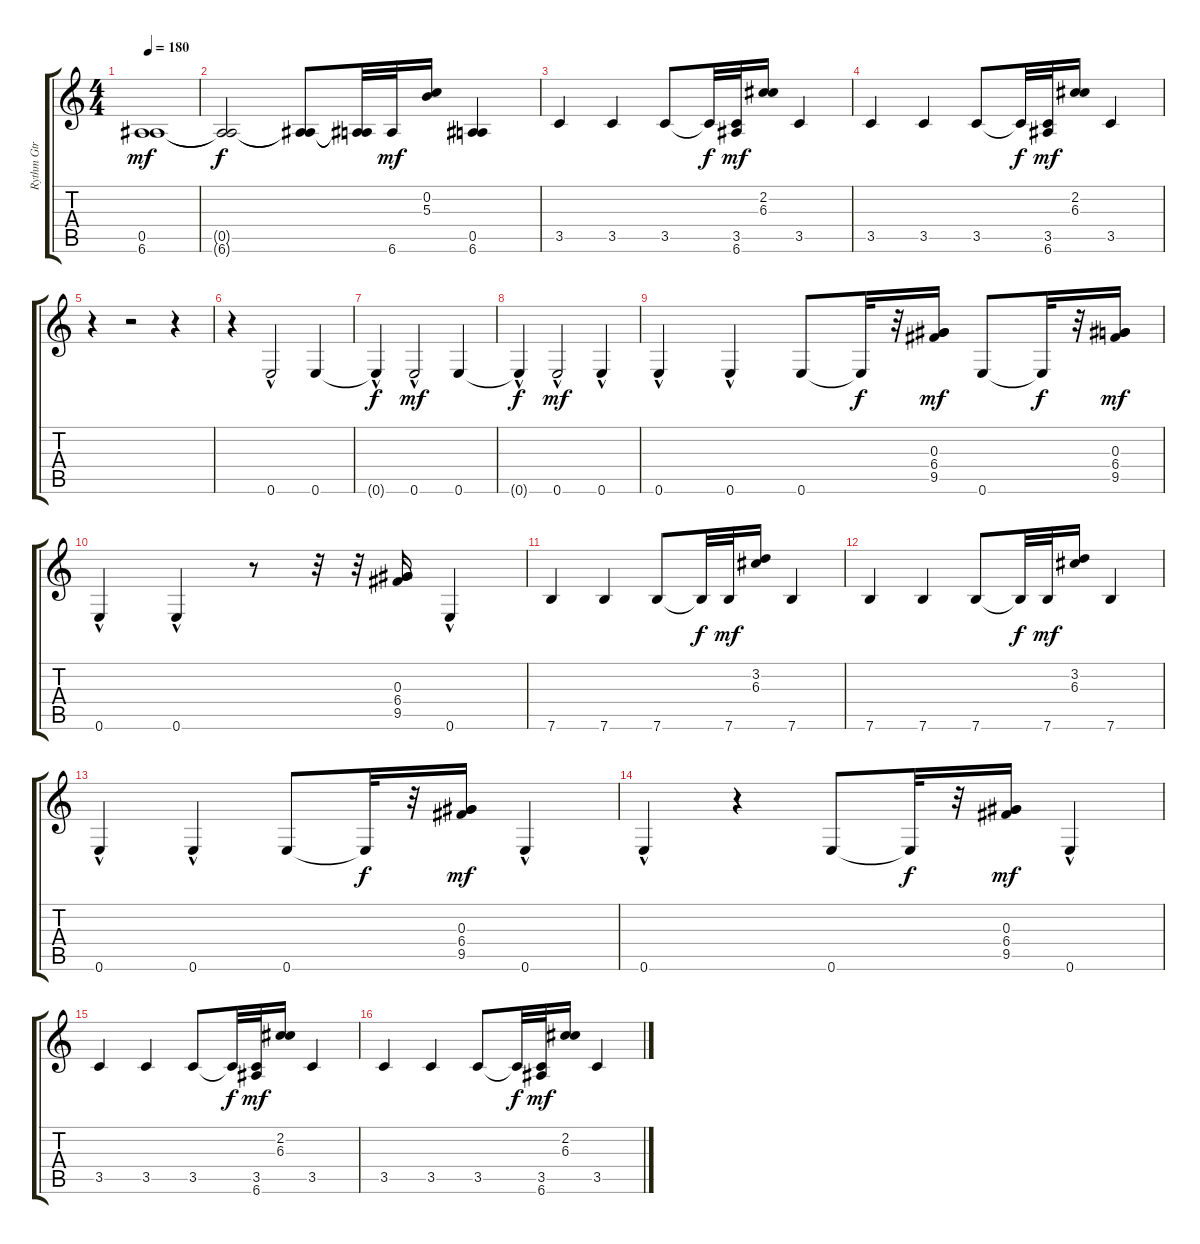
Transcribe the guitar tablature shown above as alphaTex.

\track ("Rythm Gtr Nylon Bk32" "Rythm Gtr ") {instrument acousticguitarnylon}
\staff {score tabs}
\tuning (E4 B3 G3 D3 A2 E2) {hide}
\ts (4 4)
\tempo 180
\clef g2
\ks c
(0.5 6.6).1{dy mf} |
(0.5{t} 6.6{t}).2{dy f} (0.5{t} 6.6{t}).8 (0.5{t} 6.6{t}).32 6.6.32{dy mf} (0.2 5.3).16 (0.5 6.6).4 |
3.5.4 3.5.4 3.5.8 3.5{t}.32{dy f} (3.5 6.6).32{dy mf} (2.2 6.3).16 3.5.4 |
3.5.4 3.5.4 3.5.8 3.5{t}.32{dy f} (3.5 6.6).32{dy mf} (2.2 6.3).16 3.5.4 |
r.4 r.2 r.4 |
r.4 0.6{hac}.2 0.6.4 |
0.6{hac t}.4{dy f} 0.6{hac}.2{dy mf} 0.6.4 |
0.6{hac t}.4{dy f} 0.6{hac}.2{dy mf} 0.6{hac}.4 |
0.6{hac}.4 0.6{hac}.4 0.6.8 0.6{t}.32{dy f} r.32 (0.3 6.4 9.5).16{dy mf} 0.6.8 0.6{t}.32{dy f} r.32 (0.3 6.4 9.5).16{dy mf} |
0.6{hac}.4 0.6{hac}.4 r.8 r.32 r.32 (0.3 6.4 9.5).16 0.6{hac}.4 |
7.6.4 7.6.4 7.6.8 7.6{t}.32{dy f} 7.6.32{dy mf} (3.2 6.3).16 7.6.4 |
7.6.4 7.6.4 7.6.8 7.6{t}.32{dy f} 7.6.32{dy mf} (3.2 6.3).16 7.6.4 |
0.6{hac}.4 0.6{hac}.4 0.6.8 0.6{t}.32{dy f} r.32 (0.3 6.4 9.5).16{dy mf} 0.6{hac}.4 |
0.6{hac}.4 r.4 0.6.8 0.6{t}.32{dy f} r.32 (0.3 6.4 9.5).16{dy mf} 0.6{hac}.4 |
3.5.4 3.5.4 3.5.8 3.5{t}.32{dy f} (3.5 6.6).32{dy mf} (2.2 6.3).16 3.5.4 |
3.5.4 3.5.4 3.5.8 3.5{t}.32{dy f} (3.5 6.6).32{dy mf} (2.2 6.3).16 3.5.4
